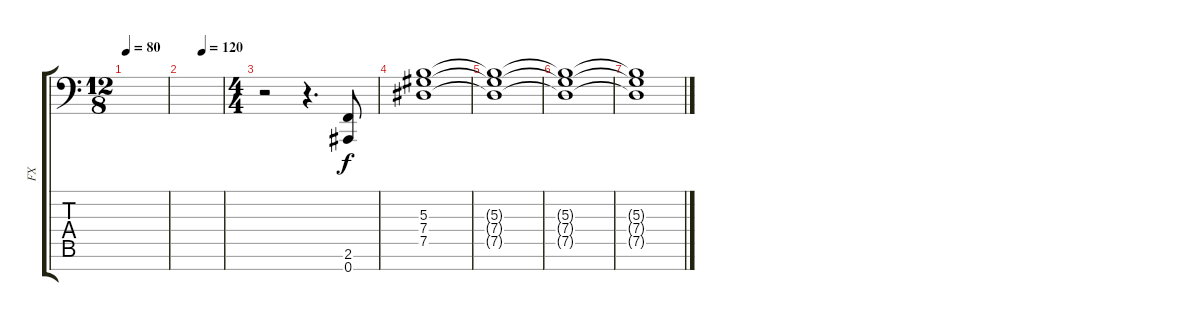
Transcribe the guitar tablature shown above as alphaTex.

\track ("FX" "FX") {instrument orchestrahit}
\staff {score tabs}
\tuning (Eb4 Bb3 Gb3 Db3 Ab2 Eb2 Bb1) {hide}
\ts (12 8)
\tempo 80
\clef f4
\ks c
|
\tempo (120 0.5)
|
\ts (4 4)
r.2 r.4{d} (2.6 0.7).8{instrument gunshot} |
(5.3 7.4 7.5).1{volume 16 instrument applause} |
(5.3{t} 7.4{t} 7.5{t}).1 |
(5.3{t} 7.4{t} 7.5{t}).1{volume 0} |
(5.3{t} 7.4{t} 7.5{t}).1
